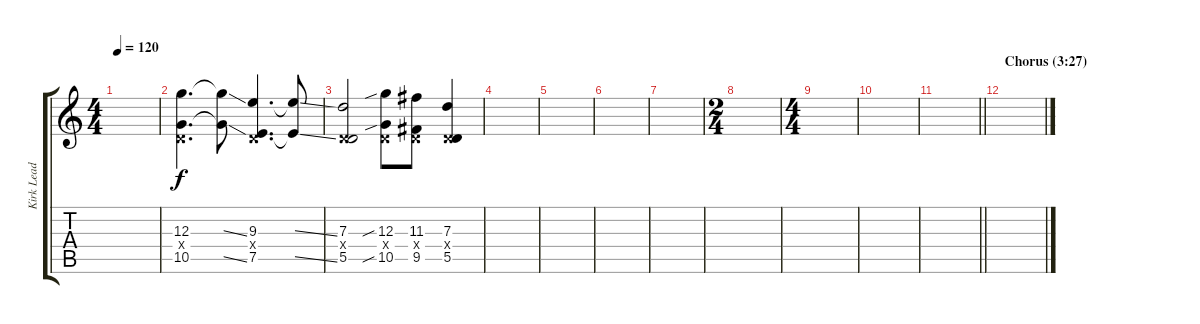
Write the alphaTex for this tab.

\track ("Kirk Lead I" "Kirk Lead ") {instrument distortionguitar}
\staff {score tabs}
\tuning (E4 B3 G3 D3 A2 E2) {hide}
\ts (4 4)
\tempo 120
\clef g2
\ks c
|
(12.3 0.4{x} 10.5).4{d} (12.3{ss t} 10.5{ss t}).8 (9.3 0.4{x} 7.5).4{d} (9.3{ss t} 7.5{ss t}).8 |
(7.3 0.4{x} 5.5).2 (12.3{sib} 0.4{x} 10.5{sib}).8 (11.3 0.4{x} 9.5).8 (7.3 0.4{x} 5.5).4 |
|
|
|
|
\ts (2 4)
|
\ts (4 4)
|
|
\barLineRight lightlight
|
\section ("" "Chorus (3:27)")
